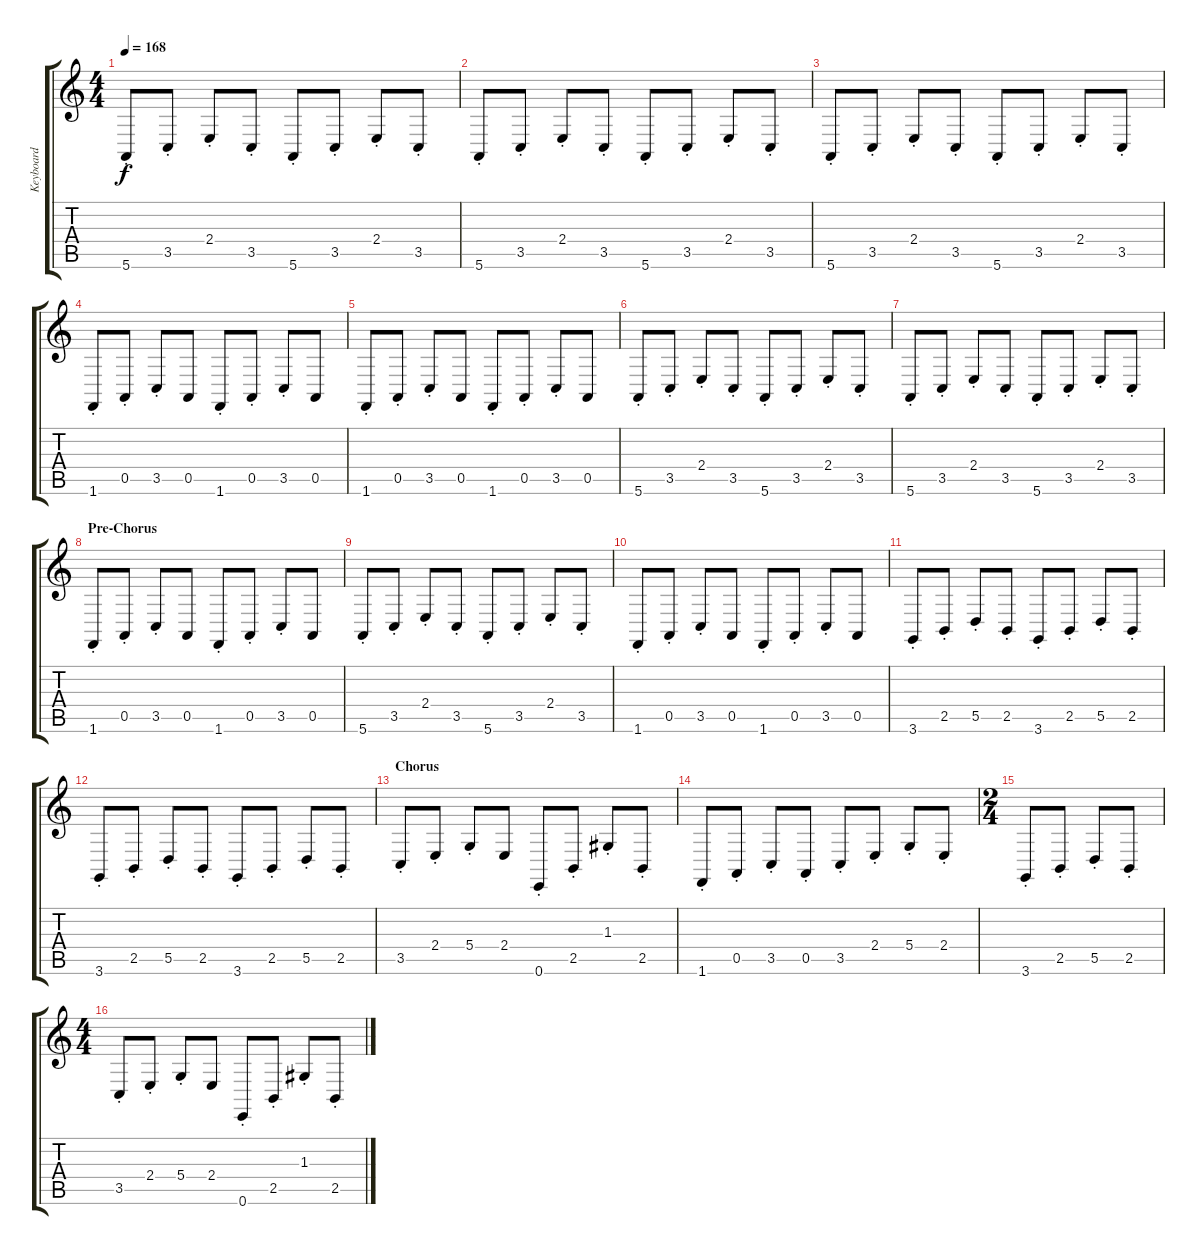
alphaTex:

\track ("Keyboard" "Keyboard") {instrument lead1square}
\staff {score tabs}
\tuning (E4 B3 G3 D3 A2 E2) {hide}
\ts (4 4)
\tempo 168
\clef g2
\ks c
5.6{st}.8{dy f} 3.5{st}.8 2.4{st}.8 3.5{st}.8 5.6{st}.8 3.5{st}.8 2.4{st}.8 3.5{st}.8 |
5.6{st}.8 3.5{st}.8 2.4{st}.8 3.5{st}.8 5.6{st}.8 3.5{st}.8 2.4{st}.8 3.5{st}.8 |
5.6{st}.8 3.5{st}.8 2.4{st}.8 3.5{st}.8 5.6{st}.8 3.5{st}.8 2.4{st}.8 3.5{st}.8 |
1.6{st}.8 0.5{st}.8 3.5{st}.8 0.5.8 1.6{st}.8 0.5{st}.8 3.5{st}.8 0.5.8 |
1.6{st}.8 0.5{st}.8 3.5{st}.8 0.5.8 1.6{st}.8 0.5{st}.8 3.5{st}.8 0.5.8 |
5.6{st}.8 3.5{st}.8 2.4{st}.8 3.5{st}.8 5.6{st}.8 3.5{st}.8 2.4{st}.8 3.5{st}.8 |
5.6{st}.8 3.5{st}.8 2.4{st}.8 3.5{st}.8 5.6{st}.8 3.5{st}.8 2.4{st}.8 3.5{st}.8 |
\section ("" "Pre-Chorus")
1.6{st}.8 0.5{st}.8 3.5{st}.8 0.5.8 1.6{st}.8 0.5{st}.8 3.5{st}.8 0.5.8 |
5.6{st}.8 3.5{st}.8 2.4{st}.8 3.5{st}.8 5.6{st}.8 3.5{st}.8 2.4{st}.8 3.5{st}.8 |
1.6{st}.8 0.5{st}.8 3.5{st}.8 0.5.8 1.6{st}.8 0.5{st}.8 3.5{st}.8 0.5.8 |
3.6{st}.8 2.5{st}.8 5.5{st}.8 2.5{st}.8 3.6{st}.8 2.5{st}.8 5.5{st}.8 2.5{st}.8 |
3.6{st}.8 2.5{st}.8 5.5{st}.8 2.5{st}.8 3.6{st}.8 2.5{st}.8 5.5{st}.8 2.5{st}.8 |
\section ("" "Chorus")
3.5{st}.8 2.4{st}.8 5.4{st}.8 2.4.8 0.6{st}.8 2.5{st}.8 1.3{st}.8 2.5{st}.8 |
1.6{st}.8 0.5{st}.8 3.5{st}.8 0.5{st}.8 3.5{st}.8 2.4{st}.8 5.4{st}.8 2.4{st}.8 |
\ts (2 4)
3.6{st}.8 2.5{st}.8 5.5{st}.8 2.5{st}.8 |
\ts (4 4)
3.5{st}.8 2.4{st}.8 5.4{st}.8 2.4.8 0.6{st}.8 2.5{st}.8 1.3{st}.8 2.5{st}.8
